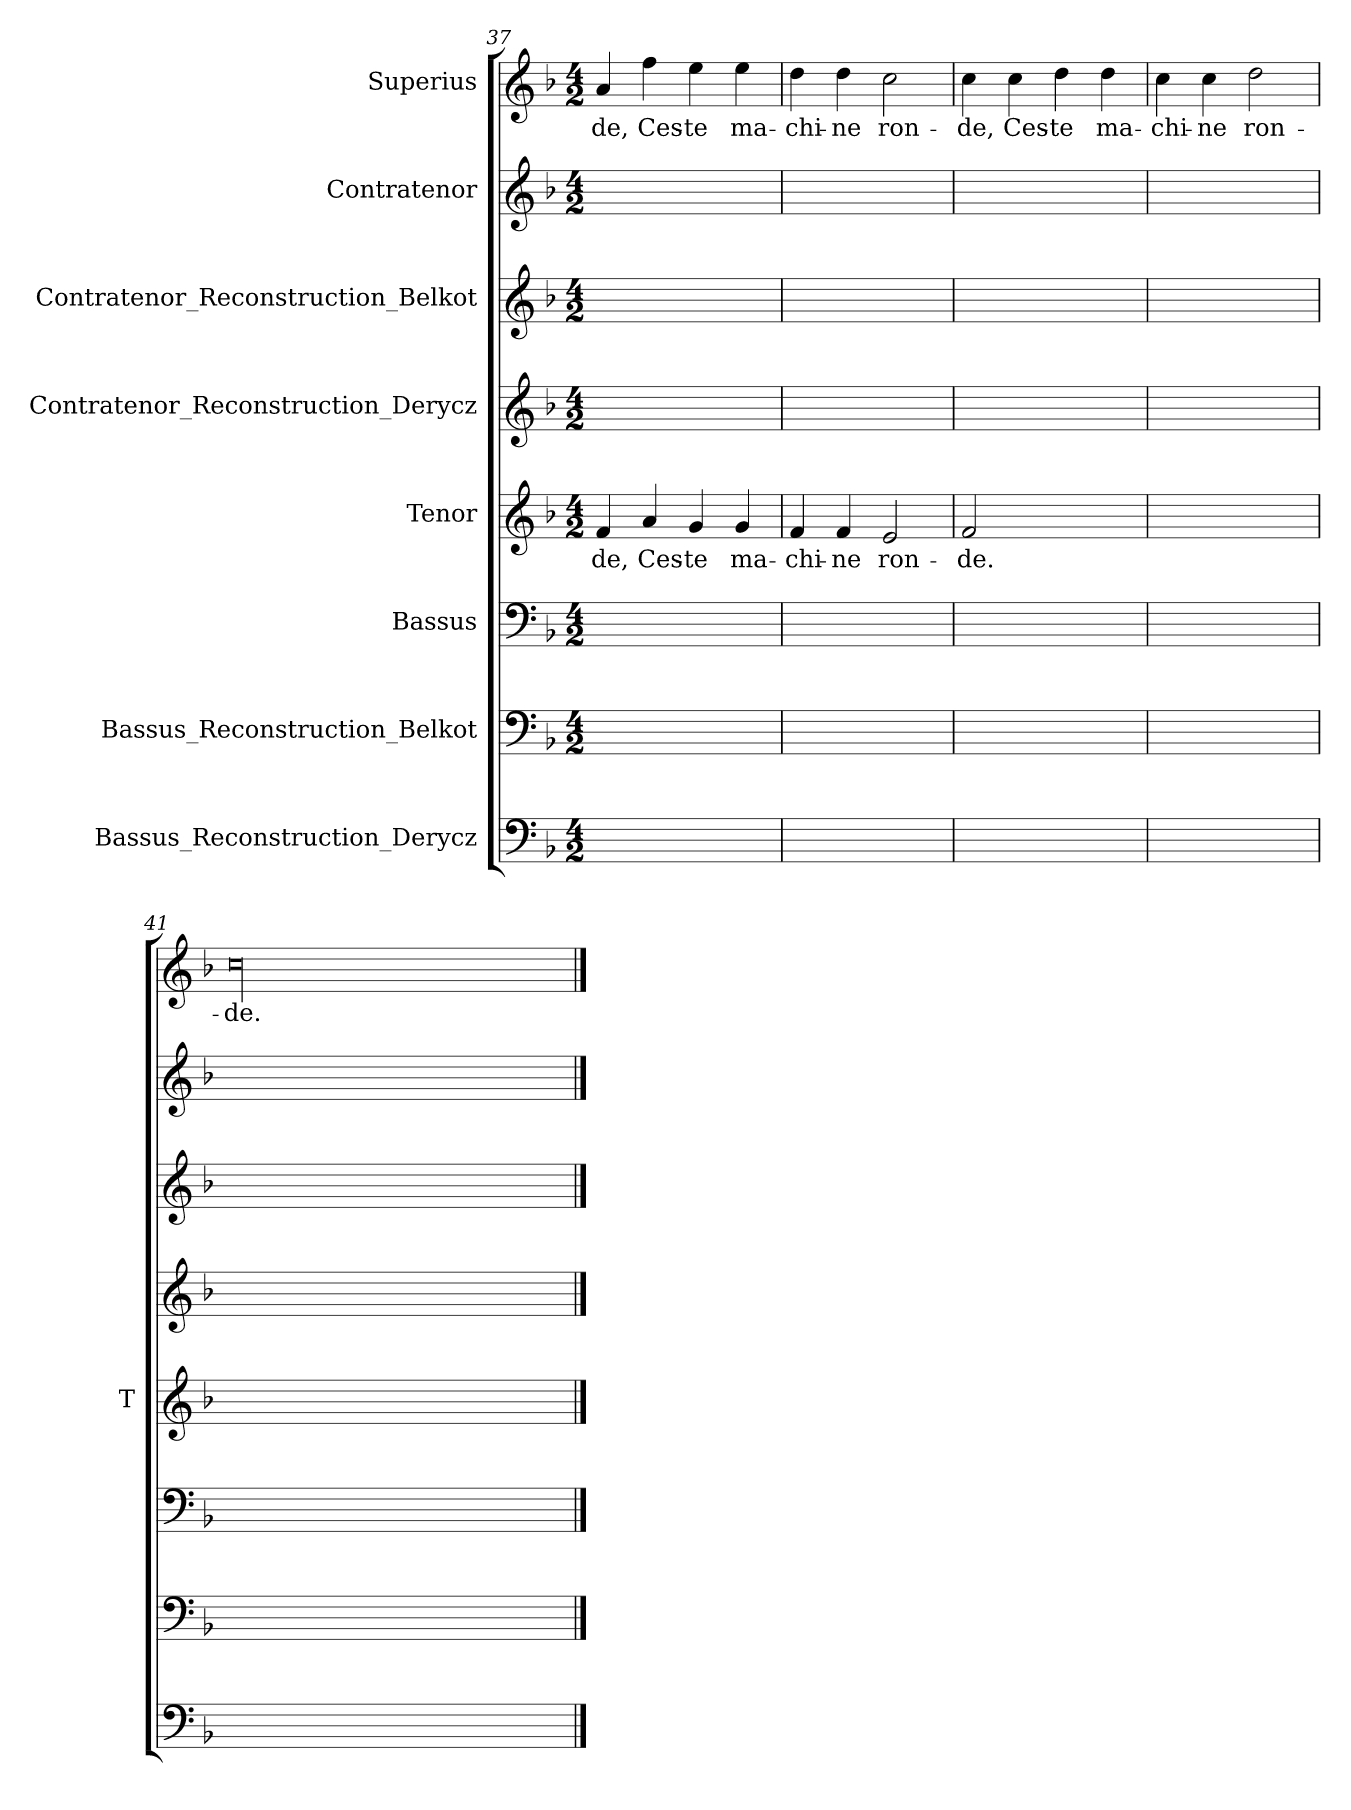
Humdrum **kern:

**kern	**kern	**kern	**kern	**text	**kern	**kern	**kern	**kern	**text
*part8	*part7	*part6	*part5	*part5	*part4	*part3	*part2	*part1	*part1
*staff8	*staff7	*staff6	*staff5	*staff5	*staff4	*staff3	*staff2	*staff1	*staff1
*I"Bassus_Reconstruction_Derycz	*I"Bassus_Reconstruction_Belkot	*I"Bassus	*I"Tenor	*	*I"Contratenor_Reconstruction_Derycz	*I"Contratenor_Reconstruction_Belkot	*I"Contratenor	*I"Superius	*
*	*	*	*I'T	*	*	*	*	*	*
*clefF4	*clefF4	*clefF4	*clefG2	*	*clefG2	*clefG2	*clefG2	*clefG2	*
*k[b-]	*k[b-]	*k[b-]	*k[b-]	*	*k[b-]	*k[b-]	*k[b-]	*k[b-]	*
*M4/2	*M4/2	*M4/2	*M4/2	*	*M4/2	*M4/2	*M4/2	*M4/2	*
=37	=37	=37	=37	=37	=37	=37	=37	=37	=37
1ryy	1ryy	1ryy	4f	-de,	1ryy	1ryy	1ryy	4a	-de,
.	.	.	4a	Ces-	.	.	.	4ff	Ces-
.	.	.	4g	-te	.	.	.	4ee	-te
.	.	.	4g	ma-	.	.	.	4ee	ma-
=38	=38	=38	=38	=38	=38	=38	=38	=38	=38
1ryy	1ryy	1ryy	4f	chi-	1ryy	1ryy	1ryy	4dd	chi-
.	.	.	4f	-ne	.	.	.	4dd	-ne
.	.	.	2e	ron-	.	.	.	2cc	ron-
=39	=39	=39	=39	=39	=39	=39	=39	=39	=39
1ryy	1ryy	1ryy	2f	-de.	1ryy	1ryy	1ryy	4cc	-de,
.	.	.	.	.	.	.	.	4cc	Ces-
.	.	.	2ryy	.	.	.	.	4dd	-te
.	.	.	.	.	.	.	.	4dd	ma-
=40	=40	=40	=40	=40	=40	=40	=40	=40	=40
1ryy	1ryy	1ryy	1ryy	.	1ryy	1ryy	1ryy	4cc	chi-
.	.	.	.	.	.	.	.	4cc	-ne
.	.	.	.	.	.	.	.	2dd	ron-
=41	=41	=41	=41	=41	=41	=41	=41	=41	=41
00ryy	00ryy	00ryy	00ryy	.	00ryy	00ryy	00ryy	00cc	-de.
==	==	==	==	==	==	==	==	==	==
*-	*-	*-	*-	*-	*-	*-	*-	*-	*-
